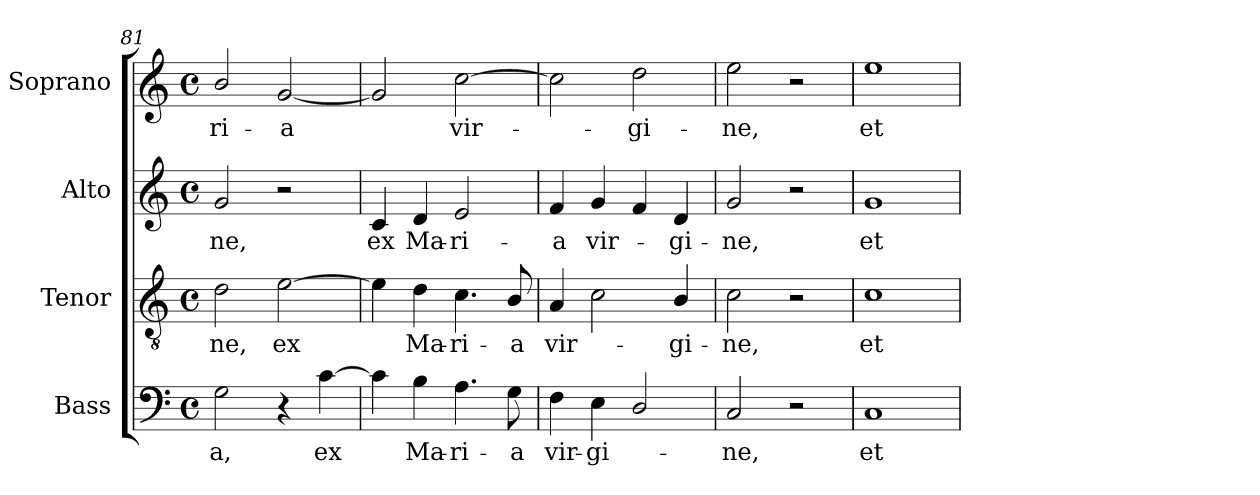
**kern	**text	**kern	**text	**kern	**text	**kern	**text
*part4	*part4	*part3	*part3	*part2	*part2	*part1	*part1
*staff4	*staff4	*staff3	*staff3	*staff2	*staff2	*staff1	*staff1
*I"Bass	*	*I"Tenor	*	*I"Alto	*	*I"Soprano	*
*I'B.	*	*I'T.	*	*I'A.	*	*I'S.	*
*clefF4	*	*clefGv2	*	*clefG2	*	*clefG2	*
*	*	*ITrd7c12	*	*	*	*	*
*k[]	*	*k[]	*	*k[]	*	*k[]	*
*C:	*	*C:	*	*C:	*	*C:	*
*M4/4	*	*M4/4	*	*M4/4	*	*M4/4	*
*met(c)	*	*met(c)	*	*met(c)	*	*met(c)	*
=81	=81	=81	=81	=81	=81	=81	=81
!	!LO:LY:b:color=#000000	!	!	!	!	!	!
!	!	!	!LO:LY:b:color=#000000	!	!	!	!
!	!	!	!	!	!LO:LY:b:color=#000000	!	!
!	!	!	!	!	!	!	!LO:LY:b:color=#000000
2Gi\	-a,	2Di\	-ne,	2gi/	-ne,	2bi/	-ri-
!	!	!	!LO:LY:b:color=#000000	!	!	!	!
!	!	!	!	!	!	!	!LO:LY:b:color=#000000
4r	.	[2Ei\	ex	2r	.	[2gi/	-a
!	!LO:LY:b:color=#000000	!	!	!	!	!	!
[4ci\	ex	.	.	.	.	.	.
=82	=82	=82	=82	=82	=82	=82	=82
!	!	!	!	!	!LO:LY:b:color=#000000	!	!
4ci\]	.	4Ei\]	.	4ci/	ex	2gi/]	.
!	!LO:LY:b:color=#000000	!	!	!	!	!	!
!	!	!	!LO:LY:b:color=#000000	!	!	!	!
!	!	!	!	!	!LO:LY:b:color=#000000	!	!
4Bi\	Ma-	4Di\	Ma-	4di/	Ma-	.	.
!	!LO:LY:b:color=#000000	!	!	!	!	!	!
!	!	!	!LO:LY:b:color=#000000	!	!	!	!
!	!	!	!	!	!LO:LY:b:color=#000000	!	!
!	!	!	!	!	!	!	!LO:LY:b:color=#000000
4.Ai\	-ri-	4.Ci\	-ri-	2ei/	-ri-	[2cci\	vir-
!	!LO:LY:b:color=#000000	!	!	!	!	!	!
!	!	!	!LO:LY:b:color=#000000	!	!	!	!
8Gi\	-a	8BBi/	-a	.	.	.	.
=83	=83	=83	=83	=83	=83	=83	=83
!	!LO:LY:b:color=#000000	!	!	!	!	!	!
!	!	!	!LO:LY:b:color=#000000	!	!	!	!
!	!	!	!	!	!LO:LY:b:color=#000000	!	!
4Fi\	vir-	4AAi/	vir-	4fi/	-a	2cci\]	.
!	!LO:LY:b:color=#000000	!	!	!	!	!	!
!	!	!	!	!	!LO:LY:b:color=#000000	!	!
4Ei\	-gi-	2Ci\	.	4gi/	vir-	.	.
!	!	!	!	!	!	!	!LO:LY:b:color=#000000
2Di/	.	.	.	4fi/	.	2ddi\	-gi-
!	!	!	!LO:LY:b:color=#000000	!	!	!	!
!	!	!	!	!	!LO:LY:b:color=#000000	!	!
.	.	4BBi/	-gi-	4di/	-gi-	.	.
=84	=84	=84	=84	=84	=84	=84	=84
!	!LO:LY:b:color=#000000	!	!	!	!	!	!
!	!	!	!LO:LY:b:color=#000000	!	!	!	!
!	!	!	!	!	!LO:LY:b:color=#000000	!	!
!	!	!	!	!	!	!	!LO:LY:b:color=#000000
2Ci/	-ne,	2Ci\	-ne,	2gi/	-ne,	2eei\	-ne,
2r	.	2r	.	2r	.	2r	.
!!LO:PB:g=z
=85	=85	=85	=85	=85	=85	=85	=85
!	!LO:LY:b:color=#000000	!	!	!	!	!	!
!	!	!	!LO:LY:b:color=#000000	!	!	!	!
!	!	!	!	!	!LO:LY:b:color=#000000	!	!
!	!	!	!	!	!	!	!LO:LY:b:color=#000000
1Ci	et	1Ci	et	1gi	et	1eei	et
=	=	=	=	=	=	=	=
*-	*-	*-	*-	*-	*-	*-	*-
